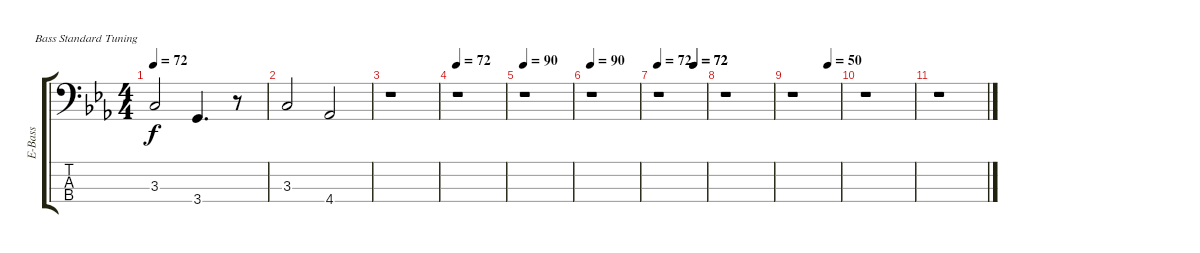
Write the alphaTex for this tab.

\bracketExtendMode groupsimilarinstruments
\otherSystemsTrackNameOrientation horizontal
\track ("Bass" "E-Bass") {instrument electricbasspick}
\staff {score tabs}
\tuning (G2 D2 A1 E1)
\ts (4 4)
\tempo 72
\clef f4
\ks eb
3.3{acc forcenatural}.2{dy f beam Up} 3.4{acc forcenatural}.4{d beam Up} r.8{beam Up} |
3.3{acc forcenatural}.2{beam Up} 4.4{acc b}.2{beam Up} |
r.1{beam Down} |
\tempo 72
r.1{beam Down} |
\tempo 90
r.1{beam Down} |
\tempo 90
r.1{beam Down} |
\tempo 72
\tempo (72 0.7499)
\tempo (72 0.75)
r.1{beam Down} |
r.1{beam Down} |
\tempo (50 0.75)
r.1{beam Down} |
r.1{beam Down} |
r.1{beam Down}
